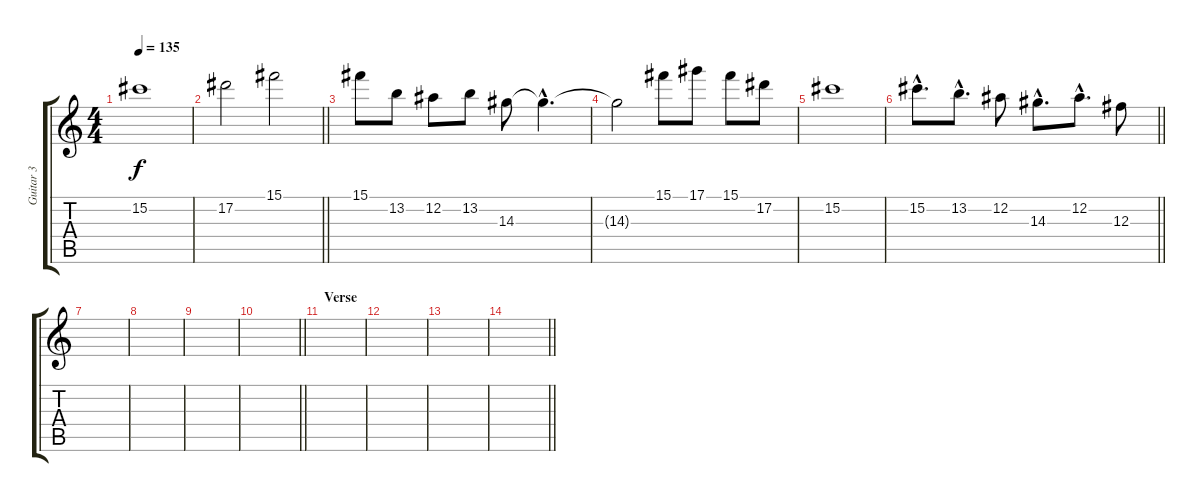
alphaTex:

\track ("Guitar 3" "Guitar 3") {instrument distortionguitar}
\staff {score tabs}
\tuning (Eb4 Bb3 Gb3 Db3 Ab2 Db2) {hide}
\ts (4 4)
\tempo 135
\clef g2
\ks c
15.2.1{dy f} |
\barLineRight lightlight
17.2.2 15.1.2 |
15.1.8 13.2.8 12.2.8 13.2.8 14.3.8 14.3{hac t}.4{d} |
14.3{t}.2 15.1.8 17.1.8 15.1.8 17.2.8 |
15.2.1 |
\barLineRight lightlight
15.2{hac}.8{d} 13.2{hac}.8{d} 12.2.8 14.3{hac}.8{d} 12.2{hac}.8{d} 12.3.8 |
|
|
|
\barLineRight lightlight
|
\section ("" "Verse")
|
|
|
\barLineRight lightlight
